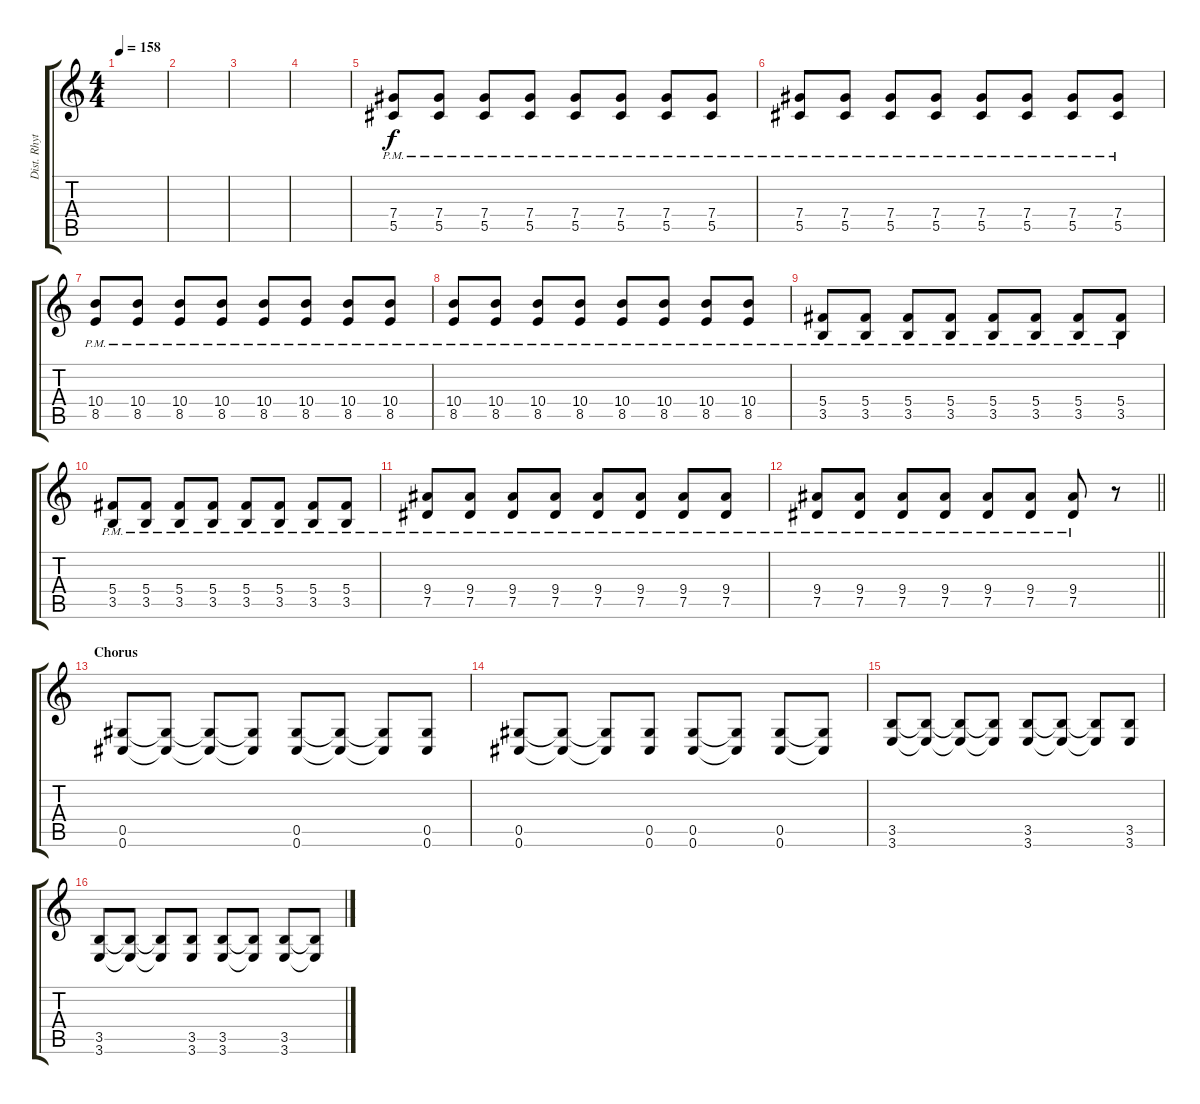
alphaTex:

\track ("Dist. Rhytm Guitar [R]" "Dist. Rhyt") {instrument distortionguitar}
\staff {score tabs}
\tuning (Eb4 Bb3 Gb3 Db3 Ab2 Db2) {hide}
\ts (4 4)
\tempo 158
\clef g2
\ks c
|
|
|
|
(7.4{pm} 5.5{pm}).8{volume 7} (7.4{pm} 5.5{pm}).8 (7.4{pm} 5.5{pm}).8 (7.4{pm} 5.5{pm}).8 (7.4{pm} 5.5{pm}).8 (7.4{pm} 5.5{pm}).8 (7.4{pm} 5.5{pm}).8 (7.4{pm} 5.5{pm}).8 |
(7.4{pm} 5.5{pm}).8 (7.4{pm} 5.5{pm}).8 (7.4{pm} 5.5{pm}).8 (7.4{pm} 5.5{pm}).8 (7.4{pm} 5.5{pm}).8 (7.4{pm} 5.5{pm}).8 (7.4{pm} 5.5{pm}).8 (7.4{pm} 5.5{pm}).8 |
(10.4{pm} 8.5{pm}).8 (10.4{pm} 8.5{pm}).8 (10.4{pm} 8.5{pm}).8 (10.4{pm} 8.5{pm}).8 (10.4{pm} 8.5{pm}).8 (10.4{pm} 8.5{pm}).8 (10.4{pm} 8.5{pm}).8 (10.4{pm} 8.5{pm}).8 |
(10.4{pm} 8.5{pm}).8 (10.4{pm} 8.5{pm}).8 (10.4{pm} 8.5{pm}).8 (10.4{pm} 8.5{pm}).8 (10.4{pm} 8.5{pm}).8 (10.4{pm} 8.5{pm}).8 (10.4{pm} 8.5{pm}).8 (10.4{pm} 8.5{pm}).8 |
(5.4{pm} 3.5{pm}).8 (5.4{pm} 3.5{pm}).8 (5.4{pm} 3.5{pm}).8 (5.4{pm} 3.5{pm}).8 (5.4{pm} 3.5{pm}).8 (5.4{pm} 3.5{pm}).8 (5.4{pm} 3.5{pm}).8 (5.4{pm} 3.5{pm}).8 |
(5.4{pm} 3.5{pm}).8 (5.4{pm} 3.5{pm}).8 (5.4{pm} 3.5{pm}).8 (5.4{pm} 3.5{pm}).8 (5.4{pm} 3.5{pm}).8 (5.4{pm} 3.5{pm}).8 (5.4{pm} 3.5{pm}).8 (5.4{pm} 3.5{pm}).8 |
(9.4{pm} 7.5{pm}).8 (9.4{pm} 7.5{pm}).8 (9.4{pm} 7.5{pm}).8 (9.4{pm} 7.5{pm}).8 (9.4{pm} 7.5{pm}).8 (9.4{pm} 7.5{pm}).8 (9.4{pm} 7.5{pm}).8 (9.4{pm} 7.5{pm}).8 |
\barLineRight lightlight
(9.4{pm} 7.5{pm}).8 (9.4{pm} 7.5{pm}).8 (9.4{pm} 7.5{pm}).8 (9.4{pm} 7.5{pm}).8 (9.4{pm} 7.5{pm}).8 (9.4{pm} 7.5{pm}).8 (9.4{pm} 7.5{pm}).8 r.8 |
\section ("" "Chorus")
(0.5 0.6).8{volume 13} (0.5{t} 0.6{t}).8 (0.5{t} 0.6{t}).8 (0.5{t} 0.6{t}).8 (0.5 0.6).8 (0.5{t} 0.6{t}).8 (0.5{t} 0.6{t}).8 (0.5 0.6).8 |
(0.5 0.6).8 (0.5{t} 0.6{t}).8 (0.5{t} 0.6{t}).8 (0.5 0.6).8 (0.5 0.6).8 (0.5{t} 0.6{t}).8 (0.5 0.6).8 (0.5{t} 0.6{t}).8 |
(3.5 3.6).8 (3.5{t} 3.6{t}).8 (3.5{t} 3.6{t}).8 (3.5{t} 3.6{t}).8 (3.5 3.6).8 (3.5{t} 3.6{t}).8 (3.5{t} 3.6{t}).8 (3.5 3.6).8 |
(3.5 3.6).8 (3.5{t} 3.6{t}).8 (3.5{t} 3.6{t}).8 (3.5 3.6).8 (3.5 3.6).8 (3.5{t} 3.6{t}).8 (3.5 3.6).8 (3.5{t} 3.6{t}).8
